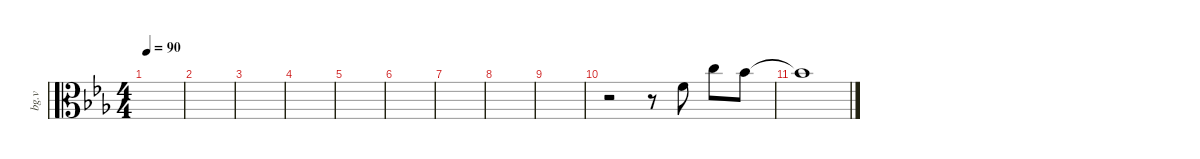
\defaultSystemsLayout 4
\hideDynamics
\bracketExtendMode nobrackets
\otherSystemsTrackNameOrientation horizontal
\track ("Background Vocal" "bg.v") {instrument viola}
\staff {score}
\tuning (A4 D4 G3 C3)
\ts (4 4)
\tempo 90
\clef c3
\ks cminor
|
|
|
|
|
|
|
|
|
r.2{beam Down} r.8{beam Down} 3.2{acc forcenatural}.8{beam Down} 3.1{acc forcenatural}.8{beam Down} 1.1{acc b}.8{beam Down} |
1.1{t acc b}.1{beam Down}
